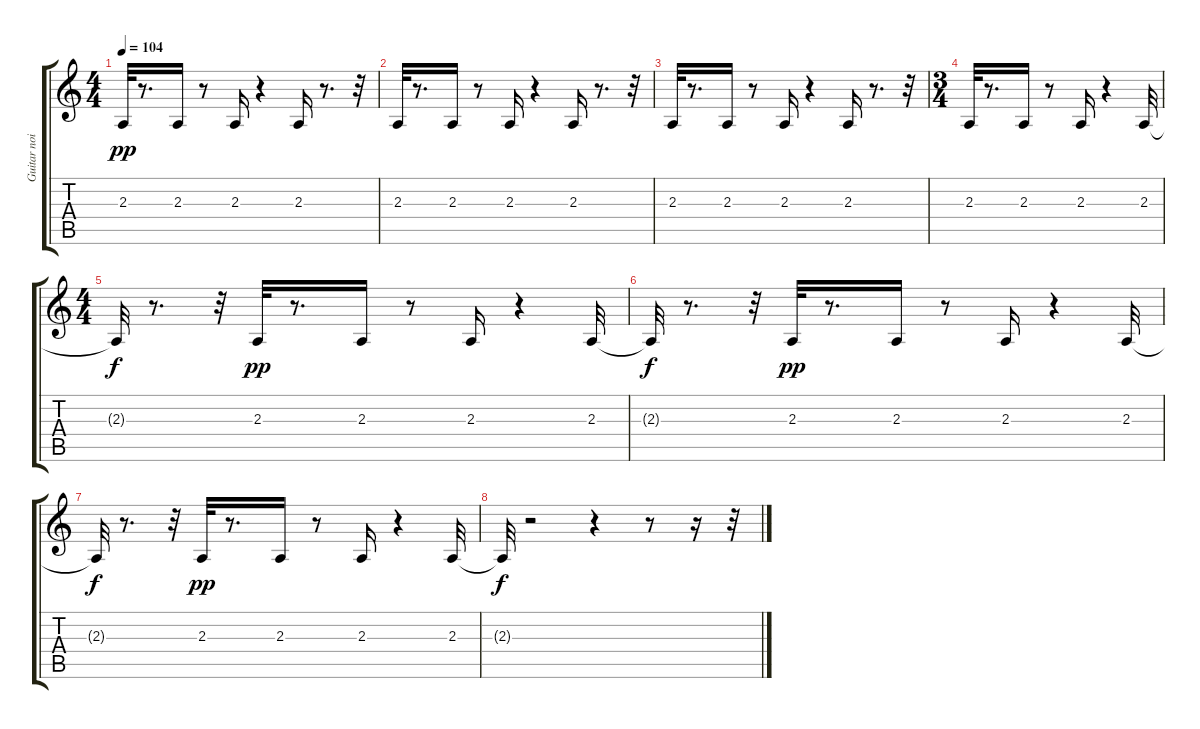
\track ("Guitar noise" "Guitar noi") {instrument guitarfretnoise}
\staff {score tabs}
\tuning (E4 B3 G3 D3 A2 E2) {hide}
\ts (4 4)
\tempo 104
\clef g2
\ks c
2.3.32{dy pp volume 10} r.8{d} 2.3.16{volume 9} r.8 2.3.16{volume 9} r.4 2.3.16{volume 9} r.8{d} r.32 |
2.3.32{volume 8} r.8{d} 2.3.16{volume 8} r.8 2.3.16{volume 8} r.4 2.3.16{volume 7} r.8{d} r.32 |
2.3.32{volume 7} r.8{d} 2.3.16{volume 6} r.8 2.3.16{volume 6} r.4 2.3.16{volume 6} r.8{d} r.32 |
\ts (3 4)
2.3.32{volume 5} r.8{d} 2.3.16{volume 5} r.8 2.3.16{volume 5} r.4 2.3.32{volume 4} |
\ts (4 4)
2.3{t}.32{dy f} r.8{d} r.32 2.3.32{dy pp volume 4} r.8{d} 2.3.16{volume 4} r.8 2.3.16{volume 3} r.4 2.3.32{volume 3} |
2.3{t}.32{dy f} r.8{d} r.32 2.3.32{dy pp volume 3} r.8{d} 2.3.16{volume 2} r.8 2.3.16{volume 2} r.4 2.3.32{volume 2} |
2.3{t}.32{dy f} r.8{d} r.32 2.3.32{dy pp volume 1} r.8{d} 2.3.16{volume 1} r.8 2.3.16{volume 1} r.4 2.3.32{volume 0} |
2.3{t}.32{dy f} r.2 r.4 r.8 r.16 r.32
